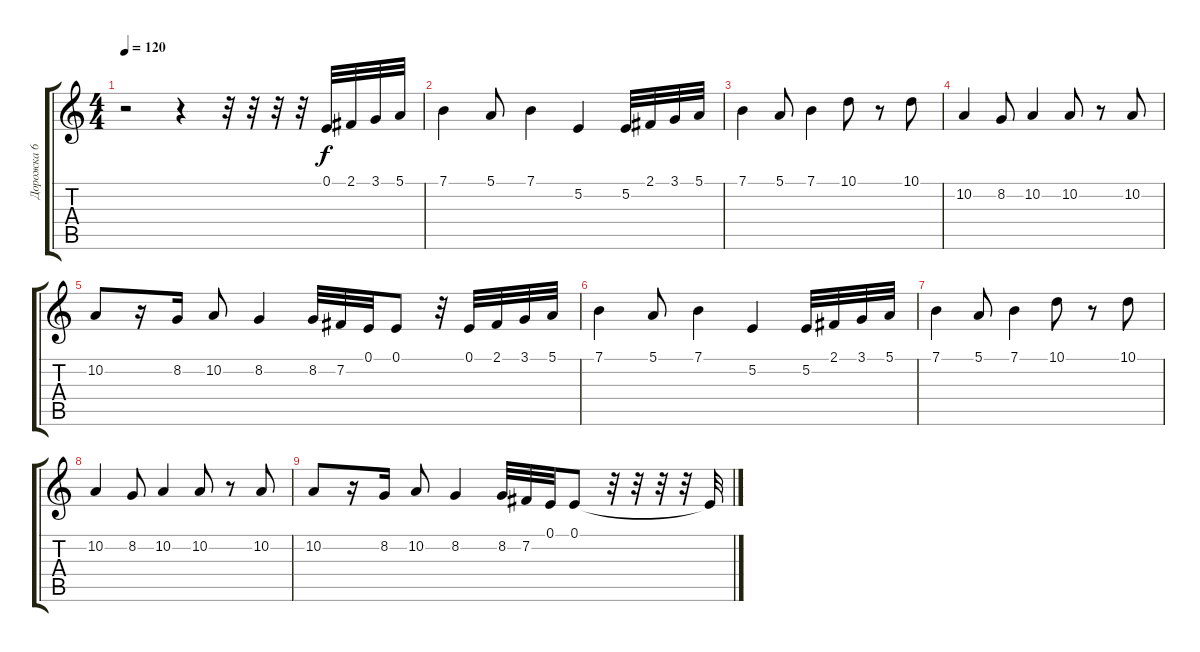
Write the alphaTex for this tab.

\track ("Дорожка 6" "Дорожка 6") {instrument violin}
\staff {score tabs}
\tuning (E4 B3 G3 D3 A2 E2) {hide}
\ts (4 4)
\tempo 120
\clef g2
\ks c
r.2{dy f} r.4 r.32 r.32 r.32 r.32 0.1.32 2.1.32 3.1.32 5.1.32 |
7.1.4 5.1.8 7.1.4 5.2.4 5.2.32 2.1.32 3.1.32 5.1.32 |
7.1.4 5.1.8 7.1.4 10.1.8 r.8 10.1.8 |
10.2.4 8.2.8 10.2.4 10.2.8 r.8 10.2.8 |
10.2.8 r.16 8.2.16 10.2.8 8.2.4 8.2.32 7.2.32 0.1.32 0.1.8 r.32 0.1.32 2.1.32 3.1.32 5.1.32 |
7.1.4 5.1.8 7.1.4 5.2.4 5.2.32 2.1.32 3.1.32 5.1.32 |
7.1.4 5.1.8 7.1.4 10.1.8 r.8 10.1.8 |
10.2.4 8.2.8 10.2.4 10.2.8 r.8 10.2.8 |
10.2.8 r.16 8.2.16 10.2.8 8.2.4 8.2.32 7.2.32 0.1.32 0.1.8 r.32 r.32 r.32 r.32 0.1{t}.32
